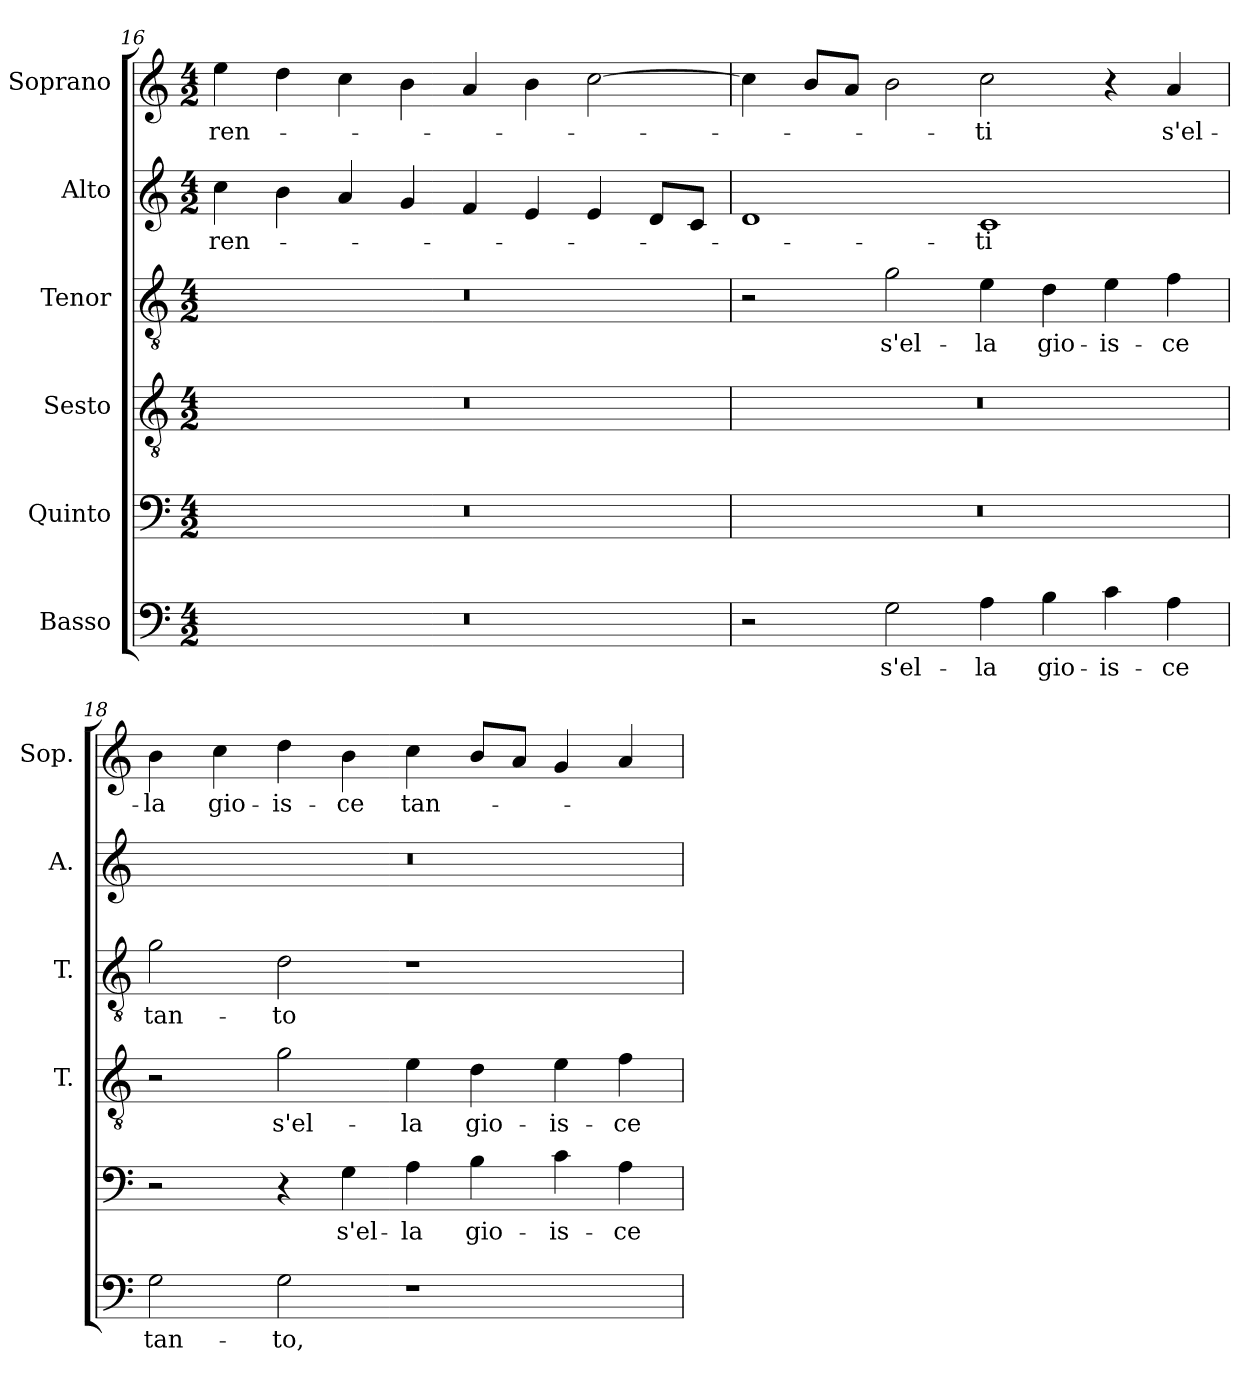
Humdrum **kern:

**kern	**text	**kern	**text	**kern	**text	**kern	**text	**kern	**text	**kern	**text
*part6	*part6	*part5	*part5	*part4	*part4	*part3	*part3	*part2	*part2	*part1	*part1
*staff6	*staff6	*staff5	*staff5	*staff4	*staff4	*staff3	*staff3	*staff2	*staff2	*staff1	*staff1
*I"Basso	*	*I"Quinto	*	*I"Sesto	*	*I"Tenor	*	*I"Alto	*	*I"Soprano	*
*	*	*	*	*I'T.	*	*I'T.	*	*I'A.	*	*I'Sop.	*
*clefF4	*	*clefF4	*	*clefGv2	*	*clefGv2	*	*clefG2	*	*clefG2	*
*	*	*	*	*ITrd7c12	*	*ITrd7c12	*	*	*	*	*
*k[]	*	*k[]	*	*k[]	*	*k[]	*	*k[]	*	*k[]	*
*C:	*	*C:	*	*C:	*	*C:	*	*C:	*	*C:	*
*M4/2	*	*M4/2	*	*M4/2	*	*M4/2	*	*M4/2	*	*M4/2	*
=16	=16	=16	=16	=16	=16	=16	=16	=16	=16	=16	=16
!LO:N:vis=1	!	!LO:N:vis=1	!	!LO:N:vis=1	!	!LO:N:vis=1	!	!	!	!	!
!	!	!	!	!	!	!	!	!	!LO:LY:b:color=#000000	!	!
!	!	!	!	!	!	!	!	!	!	!	!LO:LY:b:color=#000000
0r	.	0r	.	0r	.	0r	.	4cci\	-ren-	4eei\	-ren-
.	.	.	.	.	.	.	.	4bi\	.	4ddi\	.
.	.	.	.	.	.	.	.	4ai/	.	4cci\	.
.	.	.	.	.	.	.	.	4gi/	.	4bi\	.
.	.	.	.	.	.	.	.	4fi/	.	4ai/	.
.	.	.	.	.	.	.	.	4ei/	.	4bi\	.
.	.	.	.	.	.	.	.	4ei/	.	[2cci\	.
.	.	.	.	.	.	.	.	8di/L	.	.	.
.	.	.	.	.	.	.	.	8ci/J	.	.	.
=17	=17	=17	=17	=17	=17	=17	=17	=17	=17	=17	=17
!	!	!LO:N:vis=1	!	!LO:N:vis=1	!	!	!	!	!	!	!
2r	.	0r	.	0r	.	2r	.	1di	.	4cci\]	.
.	.	.	.	.	.	.	.	.	.	8bi/L	.
.	.	.	.	.	.	.	.	.	.	8ai/J	.
!	!LO:LY:b:color=#000000	!	!	!	!	!	!	!	!	!	!
!	!	!	!	!	!	!	!LO:LY:b:color=#000000	!	!	!	!
2Gi\	s'el-	.	.	.	.	2Gi\	s'el-	.	.	2bi\	.
!	!LO:LY:b:color=#000000	!	!	!	!	!	!	!	!	!	!
!	!	!	!	!	!	!	!LO:LY:b:color=#000000	!	!	!	!
!	!	!	!	!	!	!	!	!	!LO:LY:b:color=#000000	!	!
!	!	!	!	!	!	!	!	!	!	!	!LO:LY:b:color=#000000
4Ai\	-la	.	.	.	.	4Ei\	-la	1ci	-ti	2cci\	-ti
!	!LO:LY:b:color=#000000	!	!	!	!	!	!	!	!	!	!
!	!	!	!	!	!	!	!LO:LY:b:color=#000000	!	!	!	!
4Bi\	gio-	.	.	.	.	4Di\	gio-	.	.	.	.
!	!LO:LY:b:color=#000000	!	!	!	!	!	!	!	!	!	!
!	!	!	!	!	!	!	!LO:LY:b:color=#000000	!	!	!	!
4ci\	-is-	.	.	.	.	4Ei\	-is-	.	.	4r	.
!	!LO:LY:b:color=#000000	!	!	!	!	!	!	!	!	!	!
!	!	!	!	!	!	!	!LO:LY:b:color=#000000	!	!	!	!
!	!	!	!	!	!	!	!	!	!	!	!LO:LY:b:color=#000000
4Ai\	-ce	.	.	.	.	4Fi\	-ce	.	.	4ai/	s'el-
=18	=18	=18	=18	=18	=18	=18	=18	=18	=18	=18	=18
!	!LO:LY:b:color=#000000	!	!	!	!	!	!	!	!	!	!
!	!	!	!	!	!	!	!LO:LY:b:color=#000000	!LO:N:vis=1	!	!	!
!	!	!	!	!	!	!	!	!	!	!	!LO:LY:b:color=#000000
2Gi\	tan-	2r	.	2r	.	2Gi\	tan-	0r	.	4bi\	-la
!	!	!	!	!	!	!	!	!	!	!	!LO:LY:b:color=#000000
.	.	.	.	.	.	.	.	.	.	4cci\	gio-
!	!LO:LY:b:color=#000000	!	!	!	!	!	!	!	!	!	!
!	!	!	!	!	!LO:LY:b:color=#000000	!	!	!	!	!	!
!	!	!	!	!	!	!	!LO:LY:b:color=#000000	!	!	!	!
!	!	!	!	!	!	!	!	!	!	!	!LO:LY:b:color=#000000
2Gi\	-to,	4r	.	2Gi\	s'el-	2Di\	-to	.	.	4ddi\	-is-
!	!	!	!LO:LY:b:color=#000000	!	!	!	!	!	!	!	!
!	!	!	!	!	!	!	!	!	!	!	!LO:LY:b:color=#000000
.	.	4Gi\	s'el-	.	.	.	.	.	.	4bi\	-ce
!	!	!	!LO:LY:b:color=#000000	!	!	!	!	!	!	!	!
!	!	!	!	!	!LO:LY:b:color=#000000	!	!	!	!	!	!
!	!	!	!	!	!	!	!	!	!	!	!LO:LY:b:color=#000000
1r	.	4Ai\	-la	4Ei\	-la	1r	.	.	.	4cci\	tan-
!	!	!	!LO:LY:b:color=#000000	!	!	!	!	!	!	!	!
!	!	!	!	!	!LO:LY:b:color=#000000	!	!	!	!	!	!
.	.	4Bi\	gio-	4Di\	gio-	.	.	.	.	8bi/L	.
.	.	.	.	.	.	.	.	.	.	8ai/J	.
!	!	!	!LO:LY:b:color=#000000	!	!	!	!	!	!	!	!
!	!	!	!	!	!LO:LY:b:color=#000000	!	!	!	!	!	!
.	.	4ci\	-is-	4Ei\	-is-	.	.	.	.	4gi/	.
!	!	!	!LO:LY:b:color=#000000	!	!	!	!	!	!	!	!
!	!	!	!	!	!LO:LY:b:color=#000000	!	!	!	!	!	!
.	.	4Ai\	-ce	4Fi\	-ce	.	.	.	.	4ai/	.
=	=	=	=	=	=	=	=	=	=	=	=
*-	*-	*-	*-	*-	*-	*-	*-	*-	*-	*-	*-
